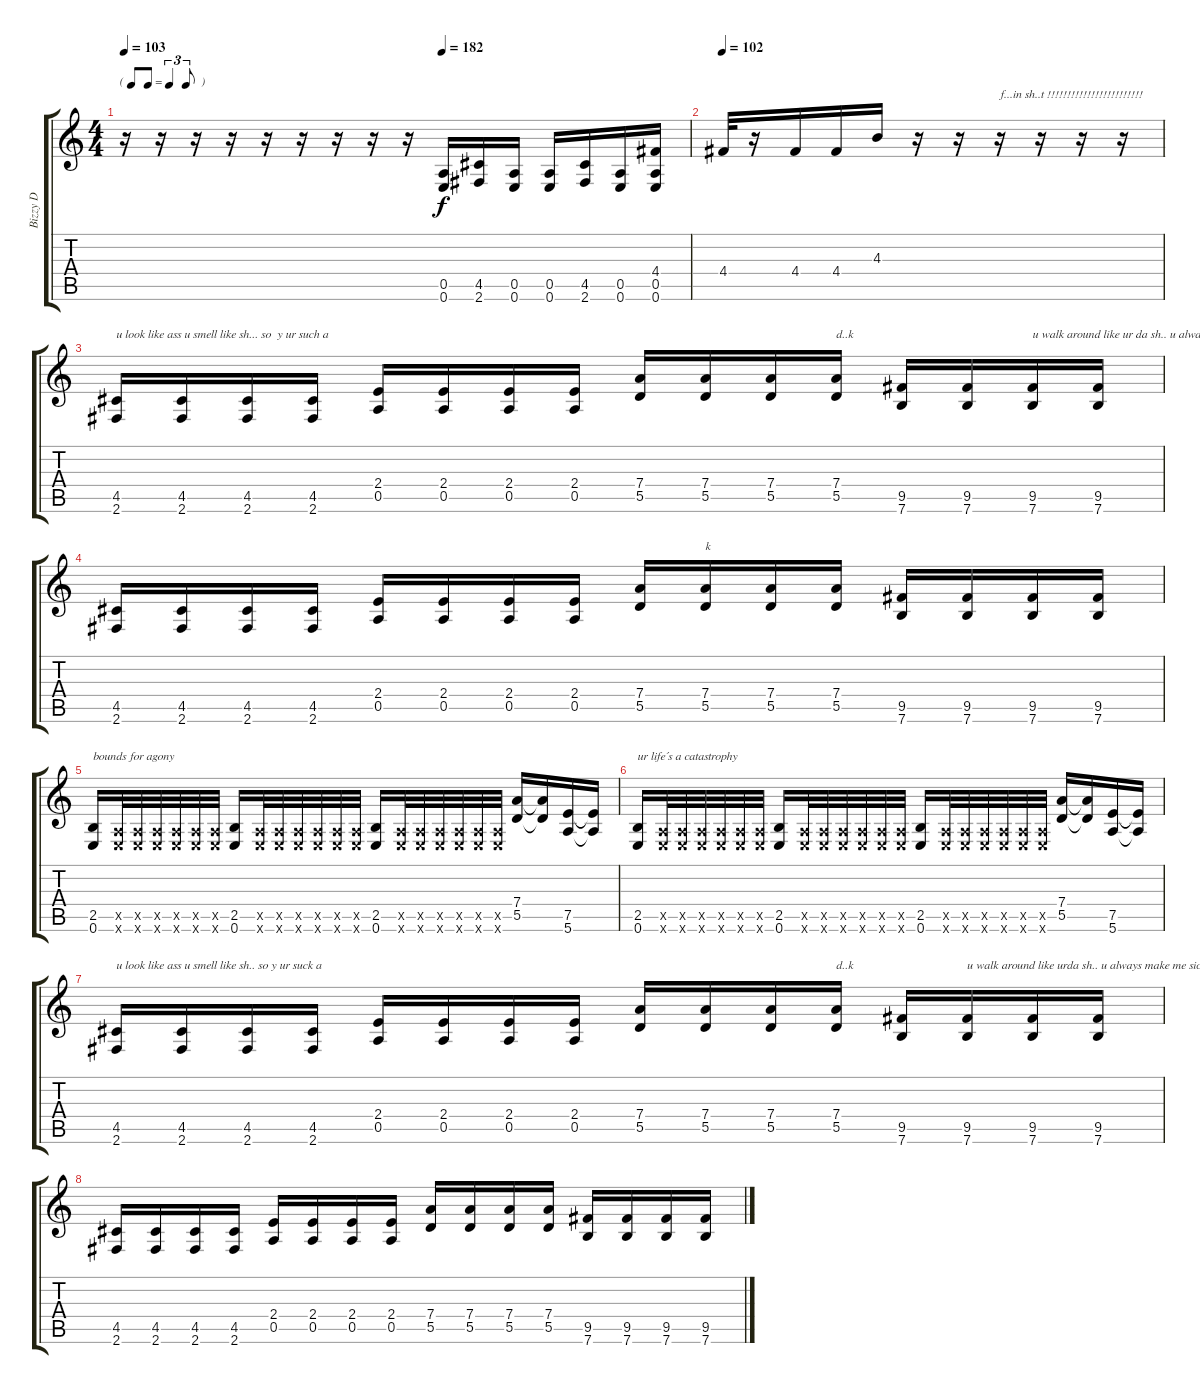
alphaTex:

\track ("Bizzy D" "Bizzy D") {instrument distortionguitar}
\staff {score tabs}
\tuning (E4 B3 G3 D3 A2 E2) {hide}
\ts (4 4)
\tf triplet8th
\tempo 103
\tempo (182 0.5625)
\tempo 103
\clef g2
\ks c
r.16{dy f instrument distortionguitar} r.16 r.16 r.16 r.16 r.16 r.16 r.16 r.16 (0.5 0.6).16 (4.5 2.6).16 (0.5 0.6).16 (0.5 0.6).16 (4.5 2.6).16 (0.5 0.6).16 (4.4 0.5 0.6).16 |
\tempo 102
4.4.32 r.16 4.4.16 4.4.16 4.3.16 r.16 r.16 r.16{txt "f...in sh..t !!!!!!!!!!!!!!!!!!!!!!!!"} r.16 r.16 r.16 |
(4.5 2.6).16{txt "u look like ass u smell like sh... so  y ur such a"} (4.5 2.6).16 (4.5 2.6).16 (4.5 2.6).16 (2.4 0.5).16 (2.4 0.5).16 (2.4 0.5).16 (2.4 0.5).16 (7.4 5.5).16 (7.4 5.5).16 (7.4 5.5).16 (7.4 5.5).16{txt "d..k"} (9.5 7.6).16 (9.5 7.6).16 (9.5 7.6).16{txt "u walk around like ur da sh.. u always make me sic"} (9.5 7.6).16 |
(4.5 2.6).16 (4.5 2.6).16 (4.5 2.6).16 (4.5 2.6).16 (2.4 0.5).16 (2.4 0.5).16 (2.4 0.5).16 (2.4 0.5).16 (7.4 5.5).16 (7.4 5.5).16{txt "k"} (7.4 5.5).16 (7.4 5.5).16 (9.5 7.6).16 (9.5 7.6).16 (9.5 7.6).16 (9.5 7.6).16 |
(2.5 0.6).16{txt "bounds for agony"} (0.5{x} 0.6{x}).32 (0.5{x} 0.6{x}).32 (0.5{x} 0.6{x}).32 (0.5{x} 0.6{x}).32 (0.5{x} 0.6{x}).32 (0.5{x} 0.6{x}).32 (2.5 0.6).16 (0.5{x} 0.6{x}).32 (0.5{x} 0.6{x}).32 (0.5{x} 0.6{x}).32 (0.5{x} 0.6{x}).32 (0.5{x} 0.6{x}).32 (0.5{x} 0.6{x}).32 (2.5 0.6).16 (0.5{x} 0.6{x}).32 (0.5{x} 0.6{x}).32 (0.5{x} 0.6{x}).32 (0.5{x} 0.6{x}).32 (0.5{x} 0.6{x}).32 (0.5{x} 0.6{x}).32 (7.4 5.5).16 (7.4{t} 5.5{t}).16 (7.5 5.6).16 (7.5{t} 5.6{t}).16 |
(2.5 0.6).16{txt "ur life´s a catastrophy"} (0.5{x} 0.6{x}).32 (0.5{x} 0.6{x}).32 (0.5{x} 0.6{x}).32 (0.5{x} 0.6{x}).32 (0.5{x} 0.6{x}).32 (0.5{x} 0.6{x}).32 (2.5 0.6).16 (0.5{x} 0.6{x}).32 (0.5{x} 0.6{x}).32 (0.5{x} 0.6{x}).32 (0.5{x} 0.6{x}).32 (0.5{x} 0.6{x}).32 (0.5{x} 0.6{x}).32 (2.5 0.6).16 (0.5{x} 0.6{x}).32 (0.5{x} 0.6{x}).32 (0.5{x} 0.6{x}).32 (0.5{x} 0.6{x}).32 (0.5{x} 0.6{x}).32 (0.5{x} 0.6{x}).32 (7.4 5.5).16 (7.4{t} 5.5{t}).16 (7.5 5.6).16 (7.5{t} 5.6{t}).16 |
(4.5 2.6).16{txt "u look like ass u smell like sh.. so y ur suck a "} (4.5 2.6).16 (4.5 2.6).16 (4.5 2.6).16 (2.4 0.5).16 (2.4 0.5).16 (2.4 0.5).16 (2.4 0.5).16 (7.4 5.5).16 (7.4 5.5).16 (7.4 5.5).16 (7.4 5.5).16{txt "d..k"} (9.5 7.6).16 (9.5 7.6).16{txt "u walk around like urda sh.. u always make me sick"} (9.5 7.6).16 (9.5 7.6).16 |
(4.5 2.6).16 (4.5 2.6).16 (4.5 2.6).16 (4.5 2.6).16 (2.4 0.5).16 (2.4 0.5).16 (2.4 0.5).16 (2.4 0.5).16 (7.4 5.5).16 (7.4 5.5).16 (7.4 5.5).16 (7.4 5.5).16 (9.5 7.6).16 (9.5 7.6).16 (9.5 7.6).16 (9.5 7.6).16
